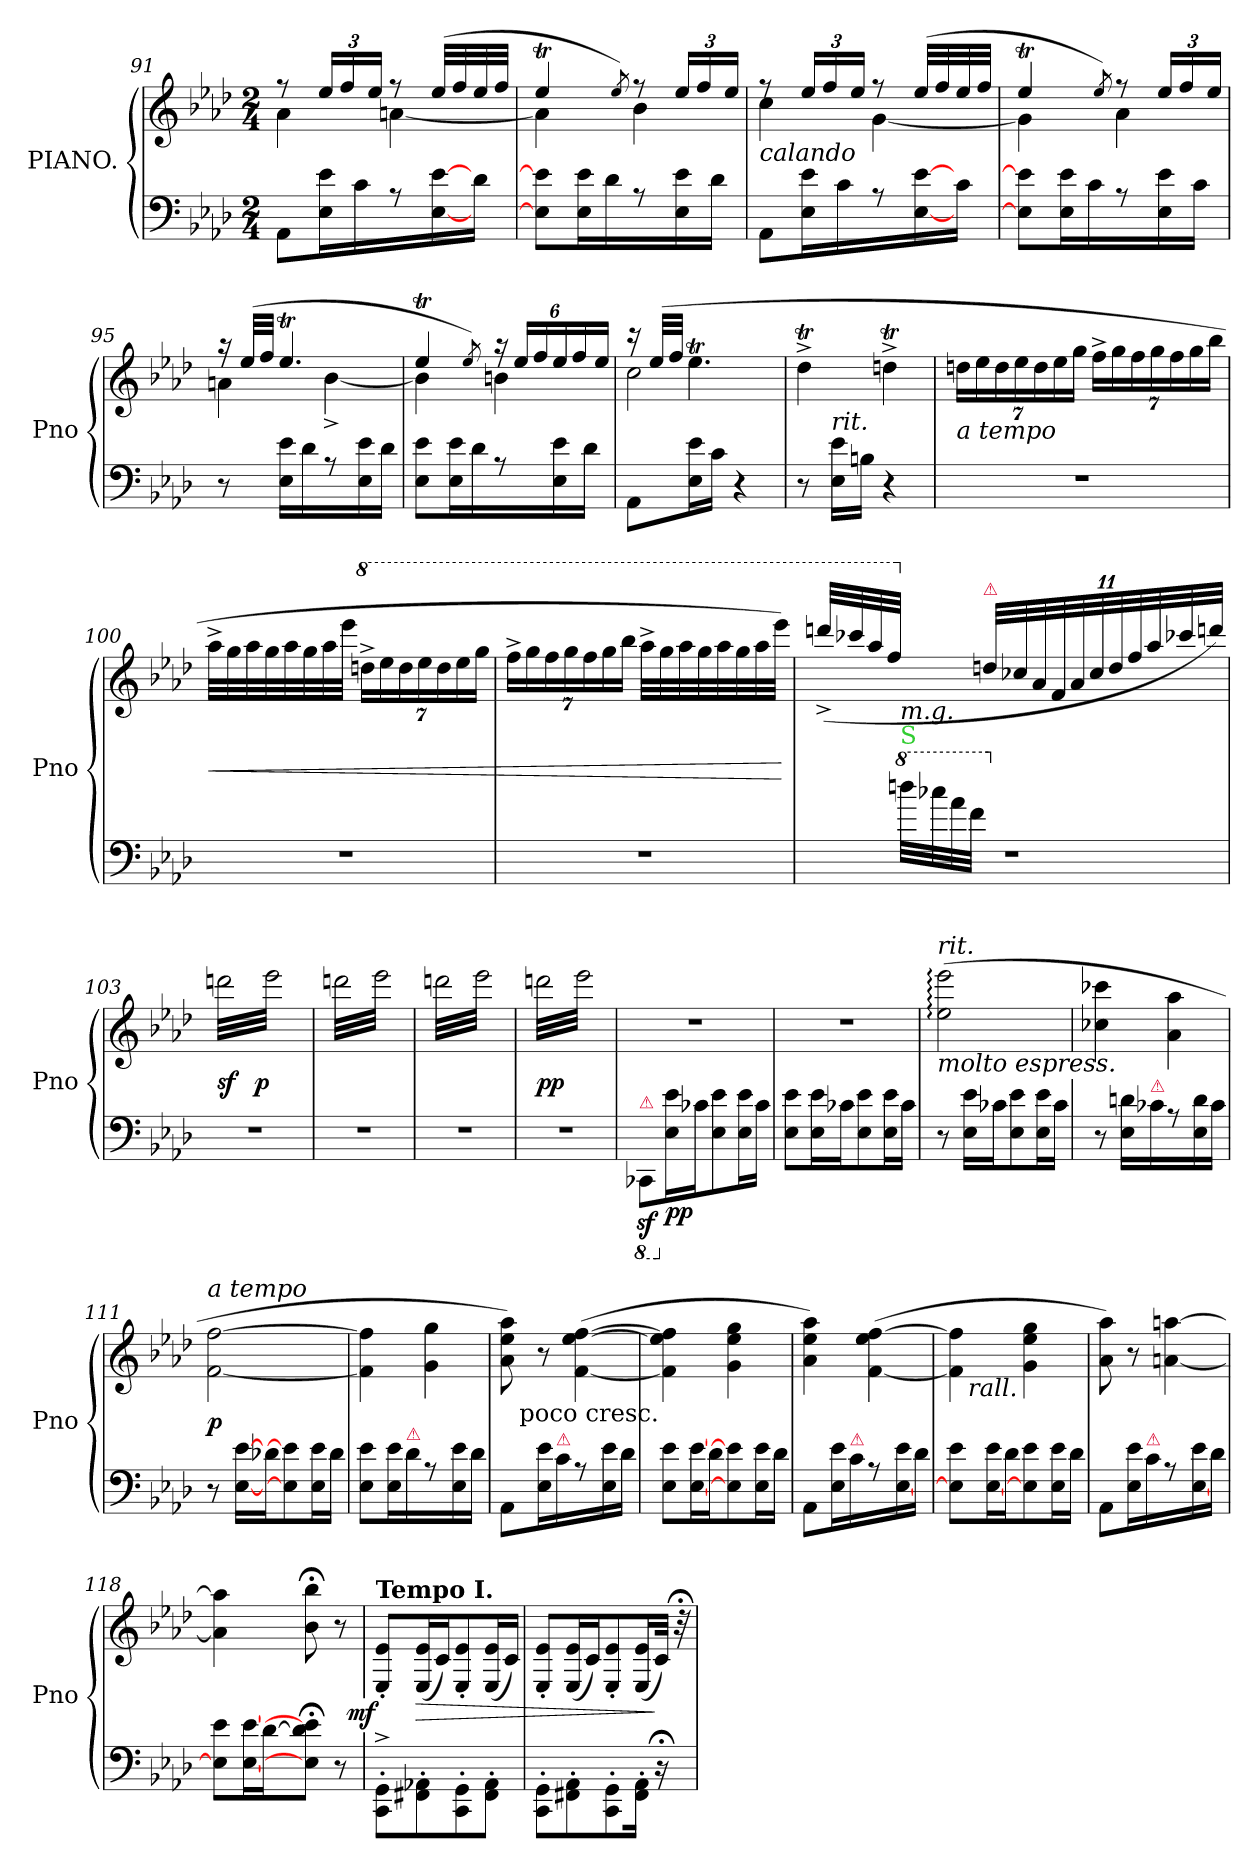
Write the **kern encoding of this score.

**kern	**kern	**dynam
*part1	*part1	*part1
*staff2	*staff1	*staff1/2
*I"PIANO.	*	*
*I'Pno	*	*
*clefF4	*clefG2	*
*k[b-e-a-d-]	*k[b-e-a-d-]	*
*M2/4	*M2/4	*
=91	=91	=91
*	*^	*
8AA-\L	8rff	4a-\	.
*	*Xbrackettup	*	*
16E-\ 16e-\L	24ee-/LL	.	.
.	24ff/	.	.
16c\	.	.	.
.	24ee-/JJ	.	.
8r	8rff	[4an\	.
[16E-\ [16e-\	(32ee-/LLL	.	.
.	32ff/	.	.
16d-\JJ	32ee-/	.	.
.	32ff/JJJ	.	.
=92	=92	=92	=92
8E-]\ 8e-]\L	4ee-T/	4a\]	.
16E-\ 16e-\L	.	.	.
16d-\	.	.	.
.	8qee-/)	.	.
8r	8rff	4b-\	.
16E-\ 16e-\	24ee-/LL	.	.
.	24ff/	.	.
16d-\JJ	.	.	.
.	24ee-/JJ	.	.
=93	=93	=93	=93
!	!LO:TX:b:i:t=calando	!	!
8AA-\L	8rff	4cc\	.
16E-\ 16e-\L	24ee-/LL	.	.
.	24ff/	.	.
16c\	.	.	.
.	24ee-/JJ	.	.
8r	8rff	[4g\	.
[16E-\ [16e-\	(32ee-/LLL	.	.
.	32ff/	.	.
16c\JJ	32ee-/	.	.
.	32ff/JJJ	.	.
=94	=94	=94	=94
8E-]\ 8e-]\L	4ee-T/	4g\]	.
16E-\ 16e-\L	.	.	.
16c\	.	.	.
.	8qee-/)	.	.
8r	8rff	4a-\	.
16E-\ 16e-\	24ee-/LL	.	.
.	24ff/	.	.
16c\JJ	.	.	.
.	24ee-/JJ	.	.
=95	=95	=95	=95
8r	16r	4an\	.
.	(32ee-/LLL	.	.
.	32ff/JJJ	.	.
16E-\ 16e-\LL	4.ee-T/	.	.
16d-\	.	.	.
8r	.	[4b-^\	.
16E-\ 16e-\	.	.	.
16d-\JJ	.	.	.
=96	=96	=96	=96
8E-\ 8e-\L	4ee-T/	4b-\]	.
16E-\ 16e-\L	.	.	.
16d-\	.	.	.
.	8qee-/)	.	.
8r	24r	4bn\	.
.	24ee-/LL	.	.
.	24ff/	.	.
16E-\ 16e-\	24ee-/	.	.
.	24ff/	.	.
16d-\JJ	.	.	.
.	24ee-/JJ	.	.
=97	=97	=97	=97
8AA-\L	16r	2cc\	.
.	(32ee-/LLL	.	.
.	32ff/JJJ	.	.
16E-\ 16e-\L	4.ee-T\	.	.
16c\JJ	.	.	.
4r	.	.	.
*	*v	*v	*
=98	=98	=98
8r	4dd-T^<\	.
!LO:TX:a:i:t=rit.	!	!
16E-\ 16e-\LL	.	.
16Bn\JJ	.	.
4r	4ddnt^<\	.
=99	=99	=99
!	!LO:TX:b:i:t=a tempo	!
2r	28ddn\LL	.
.	28ee-\	.
.	28dd\	.
.	28ee-\	.
.	28dd\	.
.	28ee-\	.
.	28gg\JJ	.
.	28ff^\LL	.
.	28gg\	.
.	28ff\	.
.	28gg\	.
.	28ff\	.
.	28gg\	.
.	28bb-\JJ	.
=100	=100	=100
2r	32aa-^\LLL	<
.	32gg\	.
.	32aa-\	.
.	32gg\	.
.	32aa-\	.
.	32gg\	.
.	32aa-\	.
.	32eee-\JJJ	.
*	*8va	*
.	28dddn^\LL	.
.	28eee-\	.
.	28ddd\	.
.	28eee-\	.
.	28ddd\	.
.	28eee-\	.
.	28ggg\JJ	.
=101	=101	=101
2r	28fff^\LL	.
.	28ggg\	.
.	28fff\	.
.	28ggg\	.
.	28fff\	.
.	28ggg\	.
.	28bbb-\JJ	.
.	32aaa-^\LLL	.
.	32ggg\	.
.	32aaa-\	.
.	32ggg\	.
.	32aaa-\	.
.	32ggg\	.
.	32aaa-\	.
.	32eeee-\JJJ)	.
.	.	[
=102	=102	=102
*^	*	*
8ryy	2rF	(>32ddddn^>/LLL	.
.	.	32cccc-X/	.
.	.	32aaa-/	.
.	.	32fff/JJJ	.
*8va	*	*	*
!	!	!LO:TX:b:i:t=m.g.	!
!LO:TX:a:color=limegreen:t=S	!	!	!
32dddn\LLL	.	8ryy	.
32ccc-X\	.	.	.
32aa-\	.	.	.
32ff\JJJ	.	.	.
*X8va	*	*	*
*	*	*X8va	*
!	!	!LO:TX:a:color=crimson:t=⚠	!
4ryy	.	44ddn/LLL	.
.	.	44cc-X/	.
.	.	44a-/	.
.	.	44f/	.
.	.	44a-/	.
.	.	44cc-/	.
.	.	44dd/	.
.	.	44ff/	.
.	.	44aa-/	.
.	.	44ccc-X/	.
.	.	44dddn/JJJ)	.
*v	*v	*	*
=103	=103	=103
*	*^	*
*	*tremolo	*	*
2r	(32dddn\LLL	8..ryy	sf
.	32eee-\	.	.
.	32dddn\	.	.
.	32eee-\	.	.
.	32dddn\	.	.
.	32eee-\	.	.
.	32dddn\	.	.
.	32eee-\	4ryy	p
.	32dddn\	.	.
.	32eee-\	.	.
.	32dddn\	.	.
.	32eee-\	.	.
.	32dddn\	.	.
.	32eee-\	.	.
.	32dddn\	.	.
.	32eee-\JJJ	32ryy	.
*	*v	*v	*
=104	=104	=104
2r	32dddn\LLL	.
.	32eee-\	.
.	32dddn\	.
.	32eee-\	.
.	32dddn\	.
.	32eee-\	.
.	32dddn\	.
.	32eee-\	.
.	32dddn\	.
.	32eee-\	.
.	32dddn\	.
.	32eee-\	.
.	32dddn\	.
.	32eee-\	.
.	32dddn\	.
.	32eee-\JJJ	.
=105	=105	=105
2r	32dddn\LLL	.
.	32eee-\	.
.	32dddn\	.
.	32eee-\	.
.	32dddn\	.
.	32eee-\	.
.	32dddn\	.
.	32eee-\	.
.	32dddn\	.
.	32eee-\	.
.	32dddn\	.
.	32eee-\	.
.	32dddn\	.
.	32eee-\	.
.	32dddn\	.
.	32eee-\JJJ	.
=106	=106	=106
2r	32dddn\LLL	pp
.	32eee-\)	.
.	32dddn\	.
.	32eee-\)	.
.	32dddn\	.
.	32eee-\)	.
.	32dddn\	.
.	32eee-\)	.
.	32dddn\	.
.	32eee-\)	.
.	32dddn\	.
.	32eee-\)	.
.	32dddn\	.
.	32eee-\)	.
.	32dddn\	.
.	32eee-\)JJJ	.
*	*Xtremolo	*
=107	=107	=107
*8ba	*	*
!LO:TX:a:color=crimson:t=⚠	!	!
8CCC-Xz>/L	2r	.
.	.	.
.	.	.
.	.	.
*X8ba	*	*
!	!	!LO:DY:b=2
16E-\ 16e-\L	.	pp
.	.	.
16c-X\J	.	.
.	.	.
8E-\ 8e-\	.	.
16E-\ 16e-\L	.	.
16c-\JJ	.	.
=108	=108	=108
8E-\ 8e-\L	2r	.
16E-\ 16e-\L	.	.
16c-X\J	.	.
8E-\ 8e-\	.	.
16E-\ 16e-\L	.	.
16c-\JJ	.	.
=109	=109	=109
!	!LO:TX:a:i:t=rit.	!
!	!LO:TX:b:i:t=molto espress.	!
8r	(2ee-:\ 2eee-:\	.
16E-\ 16e-\LL	.	.
16c-X\J	.	.
8E-\ 8e-\	.	.
16E-\ 16e-\L	.	.
16c-\JJ	.	.
=110	=110	=110
8r	4cc-X\ 4ccc-X\	.
16E-\ 16dn\LL	.	.
!LO:TX:a:color=crimson:t=⚠	!	!
16c-X\	.	.
8r	4a-\ 4aa-\	.
16E-\ 16d\	.	.
16c-\JJ	.	.
=111	=111	=111
!	!LO:TX:a:i:t=a tempo	!
8r	[2f\ [2ff\	p
[16E-\ [16e-\LL	.	.
16d-X\J	.	.
8E-]\ 8e-]\	.	.
16E-\ 16e-\L	.	.
16d-\JJ	.	.
=112	=112	=112
8E-\ 8e-\L	4f]\ 4ff]\	.
16E-\ 16e-\L	.	.
!LO:TX:a:color=crimson:t=⚠	!	!
16d-\	.	.
8r	4g\ 4gg\	.
16E-\ 16e-\	.	.
16d-\JJ	.	.
=113	=113	=113
*	*^	*
8AA-\L	8a-\ 8ee-\ 8aa-\)	16ryy	.
!	!	!LO:TX:c:t=poco cresc.	!
.	.	4..ryy	.
16E-\ 16e-\L	8r	.	.
!LO:TX:a:color=crimson:t=⚠	!	!	!
16c\	.	.	.
8r	([4f\ [4ee-\ [4ff\	.	.
16E-\ 16e-\	.	.	.
16d-\JJ	.	.	.
=114	=114	=114	=114
!	!LO:TX:b:i:t=ed incalzando.	!	!
*	*v	*v	*
8E-\ 8e-\L	4f]\ 4ee-]\ 4ff]\	.
[16E-\ [16e-\L	.	.
16d-\J	.	.
8E-]\ 8e-]\	4g\ 4ee-\ 4gg\	.
16E-\ 16e-\L	.	.
16d-\JJ	.	.
=115	=115	=115
8AA-\L	4a-\ 4ee-\ 4aa-\)	.
16E-\ 16e-\L	.	.
!LO:TX:a:color=crimson:t=⚠	!	!
16c\	.	.
8r	([4f\ 4ee-\ [4ff\	.
[16E-\ 16e-\	.	.
16d-\JJ	.	.
=116	=116	=116
*	*^	*
8E-]\ 8e-\L	4f]\ 4ff]\	16ryy	.
!	!	!LO:TX:b:i:t=rall.	!
.	.	4..ryy	.
[16E-\ 16e-\L	.	.	.
16d-\J	.	.	.
8E-]\ 8e-\	4g\ 4ee-\ 4gg\	.	.
16E-\ 16e-\L	.	.	.
16d-\JJ	.	.	.
=117	=117	=117	=117
!	!LO:TX:c:i:t=e dim.	!	!
*	*v	*v	*
8AA-\L	8a-\ 8aa-\)	.
16E-\ 16e-\L	8r	.
!LO:TX:a:color=crimson:t=⚠	!	!
16c\	.	.
8r	[4an\ [4aan\	.
[16E-\ 16e-\	.	.
16d-\JJ	.	.
=118	=118	=118
8E-]\ 8e-\L	4a]\ 4aa]\	.
[16E-\ [16e-\L	.	.
[16d-\J	.	.
8E-];<\ 8d-];<\ 8e-];<\J	8b-;<\ 8bb-;<\	.
8r	8r	.
=119	=119	=119
!	!LO:TX:a:B:t=Tempo I.	!
!	!	!LO:DY:rj
8CC'<^<\ 8GG'<^<\L	8E-'>/ 8e-'>/L	mf
8FF#X'<\ 8AA-X'<\	(>16E-/ 16e-/L	>
.	16c/J)	.
8CC'<\ 8GG'<\	8E-'>/ 8e-'>/	.
8FF#'<\ 8AA-'<\J	(>16E-/ 16e-/L	.
.	16c/JJ)	.
=120	=120	=120
8CC'<\ 8GG'<\L	8E-'>/ 8e-'>/L	.
8FF#X'<\ 8AA-'<\	(>16E-/ 16e-/L	.
.	16c/J)	.
8CC'<\ 8GG'<\	8E-'>/ 8e-'>/	.
16FF#'<\ 16AA-'<\Jk	(>16E-/ 16e-/L	.
16r;	32c/JJk)	]
.	32r;<	.
=	=	=
*-	*-	*-
